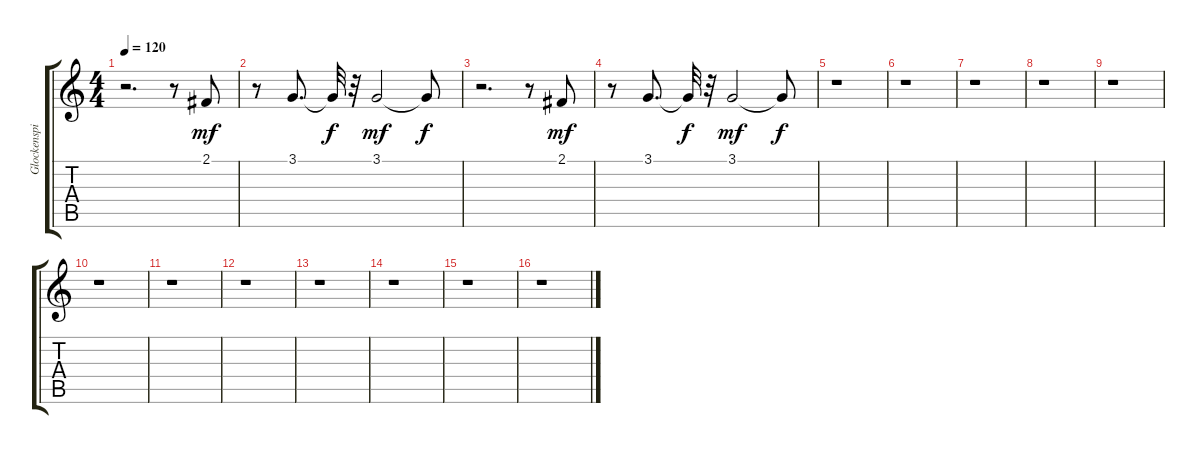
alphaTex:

\track ("Glockenspiel 2" "Glockenspi") {instrument glockenspiel}
\staff {score tabs}
\tuning (E4 B3 G3 D3 A2 E2) {hide}
\ts (4 4)
\tempo 120
\clef g2
\ks c
r.2{d dy f} r.8 2.1.8{dy mf} |
r.8 3.1.8{d} 3.1{t}.32{dy f} r.32 3.1.2{dy mf} 3.1{t}.8{dy f} |
r.2{d} r.8 2.1.8{dy mf} |
r.8 3.1.8{d} 3.1{t}.32{dy f} r.32 3.1.2{dy mf} 3.1{t}.8{dy f} |
r.1 |
r.1 |
r.1 |
r.1 |
r.1 |
r.1 |
r.1 |
r.1 |
r.1 |
r.1 |
r.1 |
r.1
